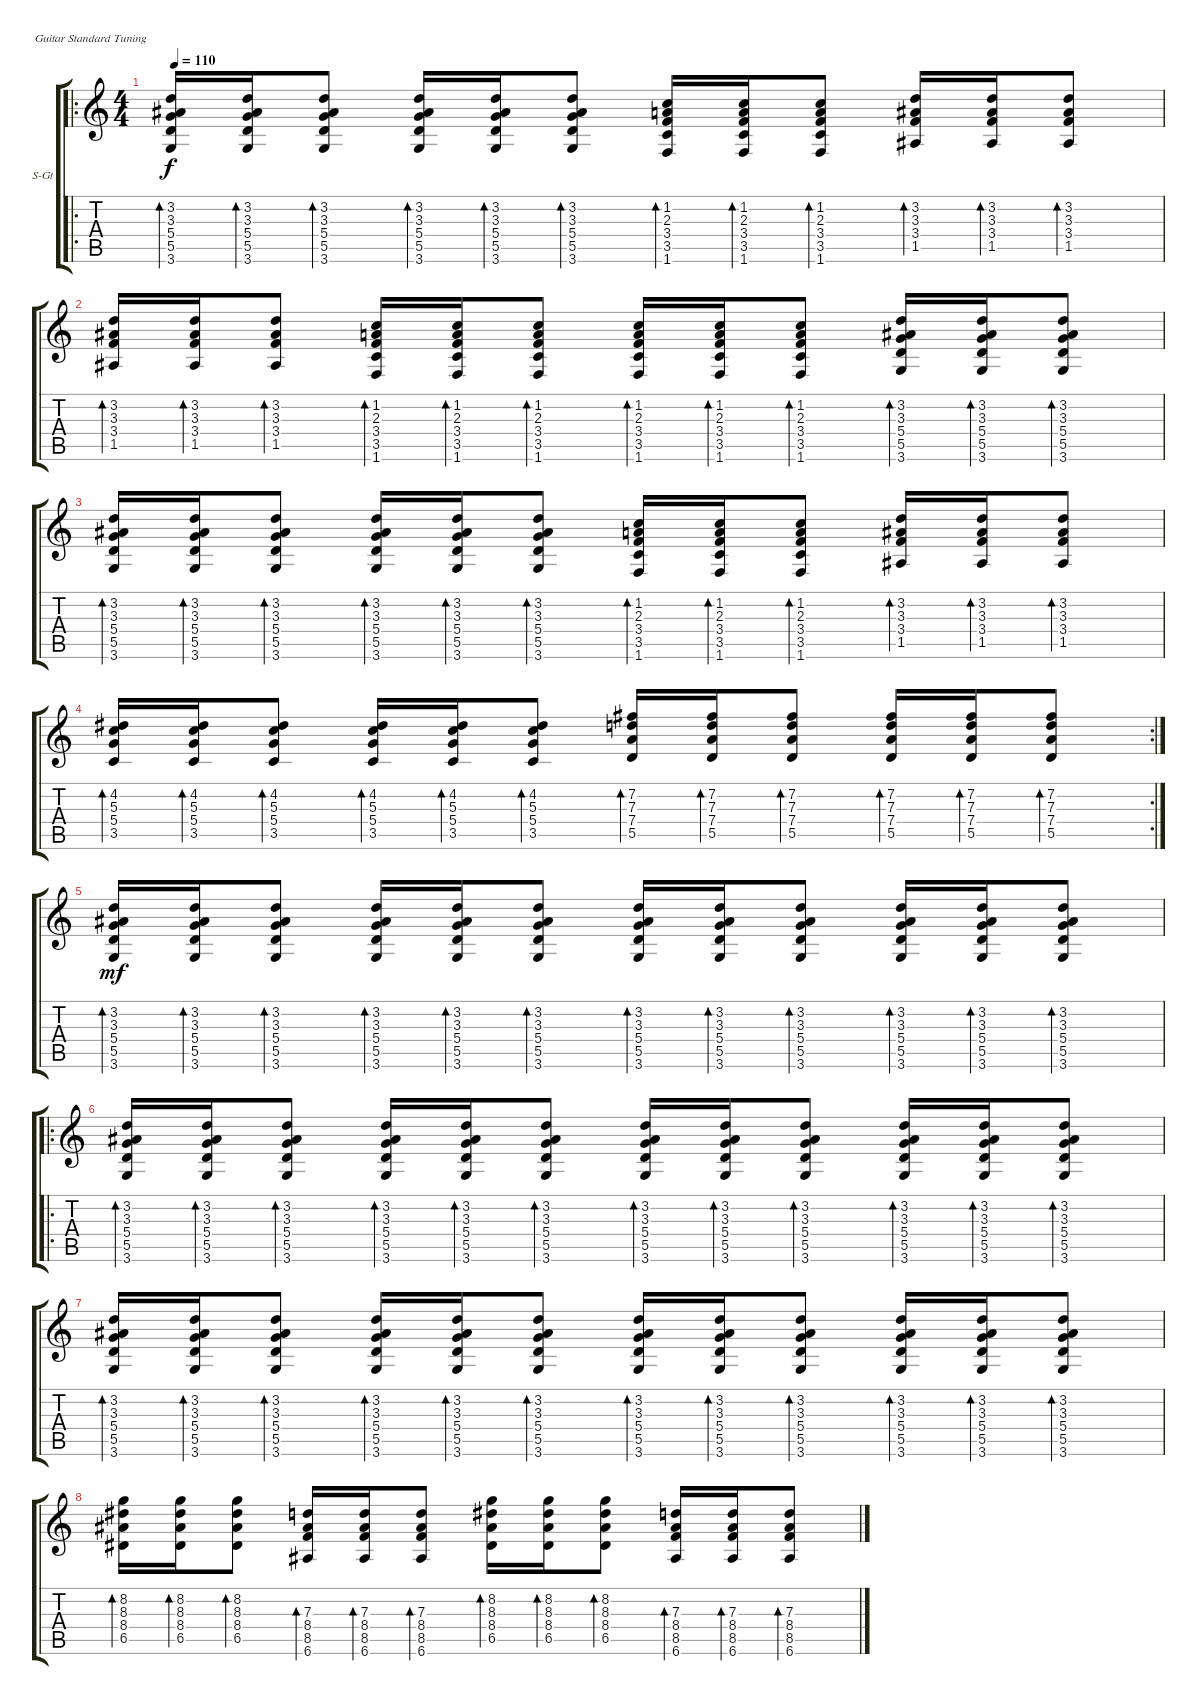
\defaultSystemsLayout 4
\bracketExtendMode groupsimilarinstruments
\firstSystemTrackNameOrientation horizontal
\otherSystemsTrackNameOrientation horizontal
\track ("Steel Guitar" "S-Gt") {instrument acousticguitarsteel}
\staff {score tabs}
\tuning (E4 B3 G3 D3 A2 E2)
\ro
\ts (4 4)
\tempo 110
\clef g2
\ks c
(3.6 5.5 5.4 3.3 3.2).16{bd 39 dy f instrument acousticguitarsteel} (3.6 5.5 5.4 3.3 3.2).16{bd 39} (3.6 5.5 5.4 3.3 3.2).8{bd 39} (3.6 5.5 5.4 3.3 3.2).16{bd 39} (3.6 5.5 5.4 3.3 3.2).16{bd 39} (3.6 5.5 5.4 3.3 3.2).8{bd 39} (1.6 3.5 3.4 2.3 1.2).16{bd 39} (1.6 3.5 3.4 2.3 1.2).16{bd 39} (1.6 3.5 3.4 2.3 1.2).8{bd 39} (1.5 3.4 3.3 3.2).16{bd 41} (1.5 3.4 3.3 3.2).16{bd 41} (1.5 3.4 3.3 3.2).8{bd 41} |
(1.5 3.4 3.3 3.2).16{bd 39} (3.4 3.3 3.2 1.5).16{bd 39} (1.5 3.4 3.3 3.2).8{bd 39} (1.6 3.5 3.4 2.3 1.2).16{bd 39} (1.6 3.5 3.4 2.3 1.2).16{bd 39} (1.6 3.5 3.4 2.3 1.2).8{bd 39} (1.6 3.5 3.4 2.3 1.2).16{bd 39} (1.6 3.5 3.4 2.3 1.2).16{bd 39} (1.6 3.5 3.4 2.3 1.2).8{bd 39} (3.6 5.5 5.4 3.3 3.2).16{bd 39} (3.6 5.5 5.4 3.3 3.2).16{bd 39} (3.6 5.5 5.4 3.3 3.2).8{bd 39} |
(3.6 5.5 5.4 3.3 3.2).16{bd 39} (3.6 5.5 5.4 3.3 3.2).16{bd 39} (3.6 5.5 5.4 3.3 3.2).8{bd 39} (3.6 5.5 5.4 3.3 3.2).16{bd 39} (3.6 5.5 5.4 3.3 3.2).16{bd 39} (3.6 5.5 5.4 3.3 3.2).8{bd 39} (1.6 3.5 3.4 2.3 1.2).16{bd 39} (1.6 3.5 3.4 2.3 1.2).16{bd 39} (1.6 3.5 3.4 2.3 1.2).8{bd 39} (1.5 3.4 3.3 3.2).16{bd 41} (1.5 3.4 3.3 3.2).16{bd 41} (1.5 3.4 3.3 3.2).8{bd 41} |
\rc 2
(3.5 5.4 5.3 4.2).16{bd 39} (3.5 5.4 5.3 4.2).16{bd 39} (3.5 5.4 5.3 4.2).8{bd 39} (3.5 5.4 5.3 4.2).16{bd 39} (3.5 5.4 5.3 4.2).16{bd 39} (3.5 5.4 5.3 4.2).8{bd 39} (5.5 7.4 7.3 7.2).16{bd 39} (5.5 7.4 7.3 7.2).16{bd 39} (5.5 7.4 7.3 7.2).8{bd 39} (5.5 7.4 7.3 7.2).16{bd 39} (5.5 7.4 7.3 7.2).16{bd 39} (5.5 7.4 7.3 7.2).8{bd 39} |
(3.6 5.5 5.4 3.3 3.2).16{bd 39 dy mf} (3.6 5.5 5.4 3.3 3.2).16{bd 39} (3.6 5.5 5.4 3.3 3.2).8{bd 39} (3.6 5.5 5.4 3.3 3.2).16{bd 39} (3.6 5.5 5.4 3.3 3.2).16{bd 39} (3.6 5.5 5.4 3.3 3.2).8{bd 39} (3.6 5.5 5.4 3.3 3.2).16{bd 39} (3.6 5.5 5.4 3.3 3.2).16{bd 39} (3.6 5.5 5.4 3.3 3.2).8{bd 39} (3.6 5.5 5.4 3.3 3.2).16{bd 39} (3.6 5.5 5.4 3.3 3.2).16{bd 39} (3.6 5.5 5.4 3.3 3.2).8{bd 39} |
\ro
(3.6 5.5 5.4 3.3 3.2).16{bd 39} (3.6 5.5 5.4 3.3 3.2).16{bd 39} (3.6 5.5 5.4 3.3 3.2).8{bd 39} (3.6 5.5 5.4 3.3 3.2).16{bd 39} (3.6 5.5 5.4 3.3 3.2).16{bd 39} (3.6 5.5 5.4 3.3 3.2).8{bd 39} (3.6 5.5 5.4 3.3 3.2).16{bd 39} (3.6 5.5 5.4 3.3 3.2).16{bd 39} (3.6 5.5 5.4 3.3 3.2).8{bd 39} (3.6 5.5 5.4 3.3 3.2).16{bd 39} (3.6 5.5 5.4 3.3 3.2).16{bd 39} (3.6 5.5 5.4 3.3 3.2).8{bd 39} |
(3.6 5.5 5.4 3.3 3.2).16{bd 39} (3.6 5.5 5.4 3.3 3.2).16{bd 39} (3.6 5.5 5.4 3.3 3.2).8{bd 39} (3.6 5.5 5.4 3.3 3.2).16{bd 39} (3.6 5.5 5.4 3.3 3.2).16{bd 39} (3.6 5.5 5.4 3.3 3.2).8{bd 39} (3.6 5.5 5.4 3.3 3.2).16{bd 39} (3.6 5.5 5.4 3.3 3.2).16{bd 39} (3.6 5.5 5.4 3.3 3.2).8{bd 39} (3.6 5.5 5.4 3.3 3.2).16{bd 39} (3.6 5.5 5.4 3.3 3.2).16{bd 39} (3.6 5.5 5.4 3.3 3.2).8{bd 39} |
(6.5 8.4 8.3 8.2).16{bd 39} (6.5 8.4 8.3 8.2).16{bd 39} (6.5 8.4 8.3 8.2).8{bd 39} (8.5 8.4 7.3 6.6).16{bd 39} (8.4 7.3 8.5 6.6).16{bd 39} (8.5 8.4 7.3 6.6).8{bd 39} (6.5 8.4 8.3 8.2).16{bd 39} (6.5 8.4 8.3 8.2).16{bd 39} (6.5 8.4 8.3 8.2).8{bd 39} (8.5 8.4 7.3 6.6).16{bd 39} (8.4 7.3 8.5 6.6).16{bd 39} (8.5 8.4 7.3 6.6).8{bd 39}
